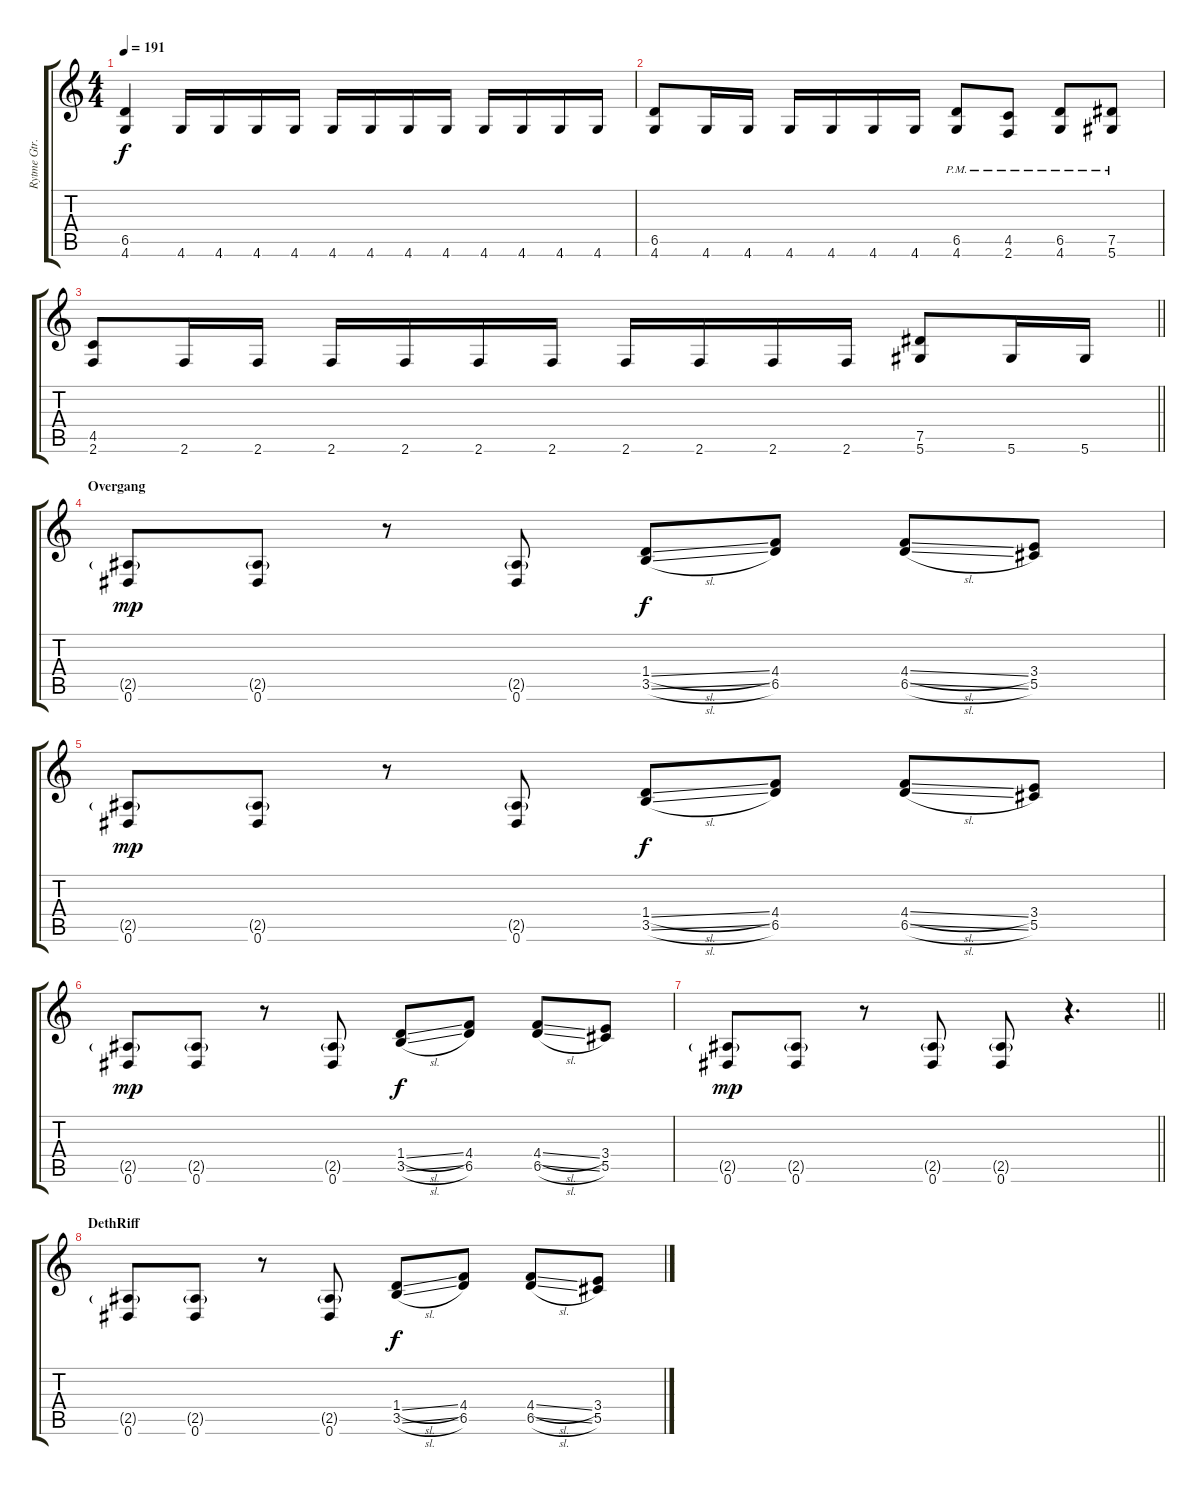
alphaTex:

\track ("Rytme Gtr. 1" "Rytme Gtr.") {instrument distortionguitar}
\staff {score tabs}
\tuning (Eb4 Bb3 Gb3 Db3 Ab2 Eb2) {hide}
\ts (4 4)
\tempo 191
\clef g2
\ks c
(6.5 4.6).4{dy f} 4.6.16 4.6.16 4.6.16 4.6.16 4.6.16 4.6.16 4.6.16 4.6.16 4.6.16 4.6.16 4.6.16 4.6.16 |
(6.5 4.6).8 4.6.16 4.6.16 4.6.16 4.6.16 4.6.16 4.6.16 (6.5{pm} 4.6{pm}).8 (4.5{pm} 2.6{pm}).8 (6.5{pm} 4.6{pm}).8 (7.5{pm} 5.6{pm}).8 |
\barLineRight lightlight
(4.5 2.6).8 2.6.16 2.6.16 2.6.16 2.6.16 2.6.16 2.6.16 2.6.16 2.6.16 2.6.16 2.6.16 (7.5 5.6).8 5.6.16 5.6.16 |
\section ("" "Overgang")
(2.5{g} 0.6).8{dy mp} (2.5{g} 0.6).8 r.8 (2.5{g} 0.6).8 (1.4{sl} 3.5{sl}).8{dy f} (4.4 6.5).8 (4.4{sl} 6.5{sl}).8 (3.4 5.5).8 |
(2.5{g} 0.6).8{dy mp} (2.5{g} 0.6).8 r.8 (2.5{g} 0.6).8 (1.4{sl} 3.5{sl}).8{dy f} (4.4 6.5).8 (4.4{sl} 6.5{sl}).8 (3.4 5.5).8 |
(2.5{g} 0.6).8{dy mp} (2.5{g} 0.6).8 r.8 (2.5{g} 0.6).8 (1.4{sl} 3.5{sl}).8{dy f} (4.4 6.5).8 (4.4{sl} 6.5{sl}).8 (3.4 5.5).8 |
\barLineRight lightlight
(2.5{g} 0.6).8{dy mp} (2.5{g} 0.6).8 r.8 (2.5{g} 0.6).8 (2.5{g} 0.6).8 r.4{d} |
\section ("" "DethRiff")
(2.5{g} 0.6).8 (2.5{g} 0.6).8 r.8 (2.5{g} 0.6).8 (1.4{sl} 3.5{sl}).8{dy f} (4.4 6.5).8 (4.4{sl} 6.5{sl}).8 (3.4 5.5).8
